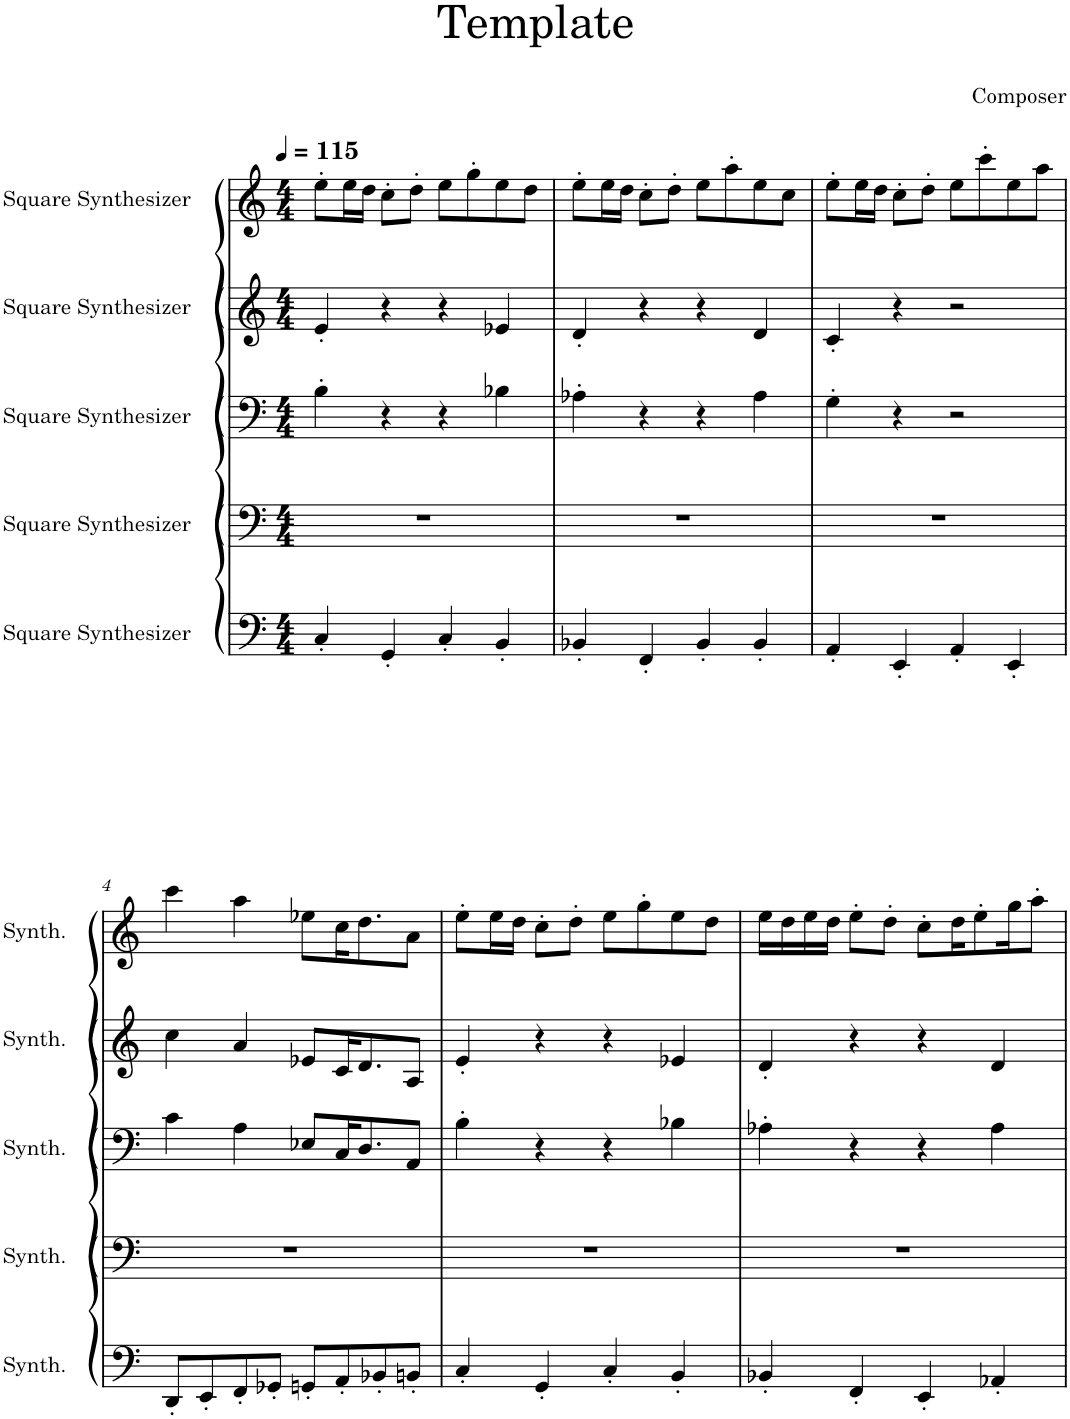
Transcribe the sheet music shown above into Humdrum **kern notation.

**kern	**kern	**kern	**kern	**kern
*part5	*part4	*part3	*part2	*part1
*staff5	*staff4	*staff3	*staff2	*staff1
*I"Square Synthesizer	*I"Square Synthesizer	*I"Square Synthesizer	*I"Square Synthesizer	*I"Square Synthesizer
*I'Synth.	*I'Synth.	*I'Synth.	*I'Synth.	*I'Synth.
*clefF4	*clefF4	*clefF4	*clefG2	*clefG2
*k[]	*k[]	*k[]	*k[]	*k[]
*M4/4	*M4/4	*M4/4	*M4/4	*M4/4
*MM115	*MM115	*MM115	*MM115	*MM115
=1	=1	=1	=1	=1
4C'/	1r	4B'\	4e'/	8ee'\L
.	.	.	.	16ee\L
.	.	.	.	16dd\JJ
4GG'/	.	4r	4r	8cc'\L
.	.	.	.	8dd'\J
4C'/	.	4r	4r	8ee\L
.	.	.	.	8gg'\
4BB'/	.	4B-X\	4e-X/	8ee\
.	.	.	.	8dd\J
=2	=2	=2	=2	=2
4BB-X'/	1r	4A-X'\	4d'/	8ee'\L
.	.	.	.	16ee\L
.	.	.	.	16dd\JJ
4FF'/	.	4r	4r	8cc'\L
.	.	.	.	8dd'\J
4BB-'/	.	4r	4r	8ee\L
.	.	.	.	8aa'\
4BB-'/	.	4A-\	4d/	8ee\
.	.	.	.	8cc\J
=3	=3	=3	=3	=3
4AA'/	1r	4G'\	4c'/	8ee'\L
.	.	.	.	16ee\L
.	.	.	.	16dd\JJ
4EE'/	.	4r	4r	8cc'\L
.	.	.	.	8dd'\J
4AA'/	.	2r	2r	8ee\L
.	.	.	.	8ccc'\
4EE'/	.	.	.	8ee\
.	.	.	.	8aa\J
!!LO:LB:g=z
=4	=4	=4	=4	=4
8DD'/L	1r	4c\	4cc\	4ccc\
8EE'/	.	.	.	.
8FF'/	.	4A\	4a/	4aa\
8GG-X'/J	.	.	.	.
8GGn'/L	.	8E-X/L	8e-X/L	8ee-X\L
8AA'/	.	16C/K	16c/K	16cc\K
.	.	8.D/	8.d/	8.dd\
8BB-X'/	.	.	.	.
8BBn'/J	.	8AA/J	8A/J	8a\J
=5	=5	=5	=5	=5
4C'/	1r	4B'\	4e'/	8ee'\L
.	.	.	.	16ee\L
.	.	.	.	16dd\JJ
4GG'/	.	4r	4r	8cc'\L
.	.	.	.	8dd'\J
4C'/	.	4r	4r	8ee\L
.	.	.	.	8gg'\
4BB'/	.	4B-X\	4e-X/	8ee\
.	.	.	.	8dd\J
=6	=6	=6	=6	=6
4BB-X'/	1r	4A-X'\	4d'/	16ee\LL
.	.	.	.	16dd\
.	.	.	.	16ee\
.	.	.	.	16dd\JJ
4FF'/	.	4r	4r	8ee'\L
.	.	.	.	8dd'\J
4EE'/	.	4r	4r	8cc'\L
.	.	.	.	16dd\K
.	.	.	.	8ee'\
4AA-X'/	.	4A-\	4d/	.
.	.	.	.	16gg\K
.	.	.	.	8aa'\J
=	=	=	=	=
*-	*-	*-	*-	*-
